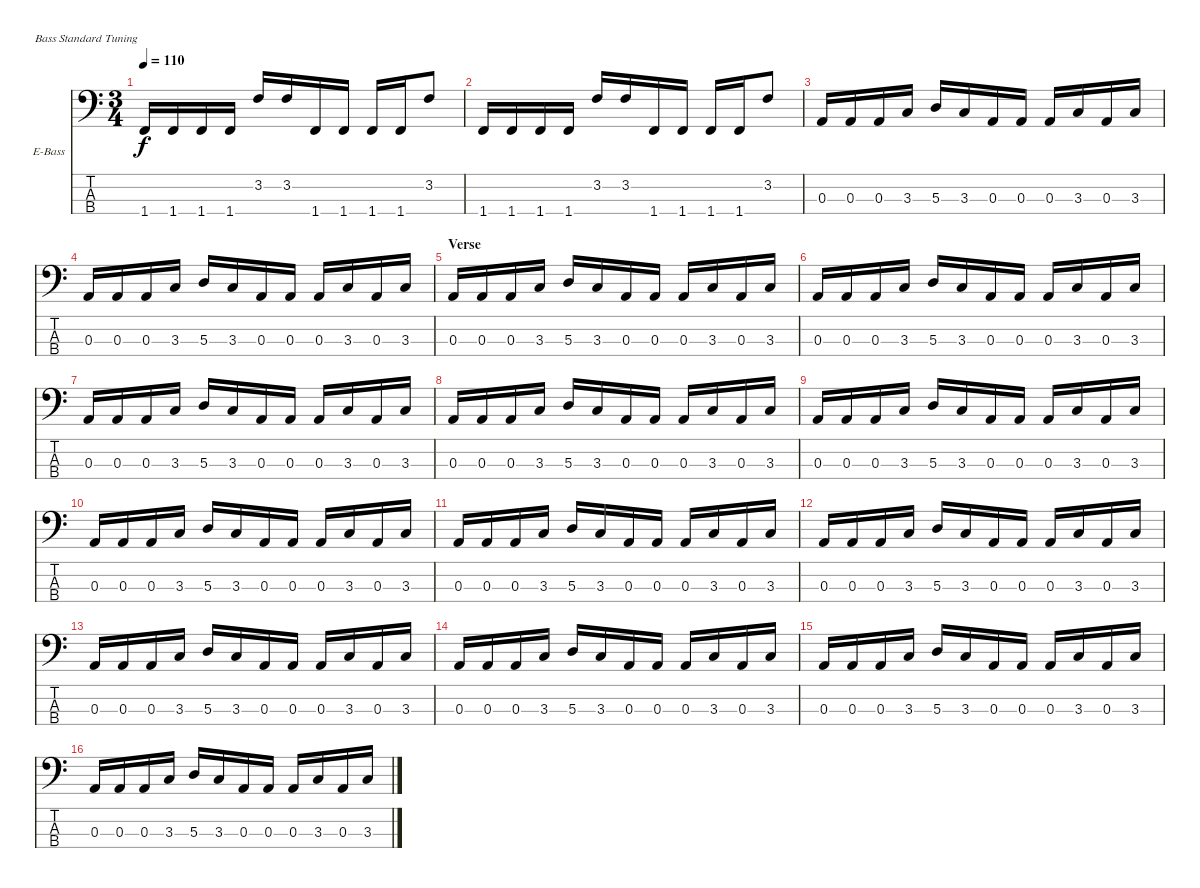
\defaultSystemsLayout 4
\bracketExtendMode nobrackets
\firstSystemTrackNameOrientation horizontal
\otherSystemsTrackNameOrientation horizontal
\track ("Electric Bass" "E-Bass") {instrument electricbassfinger}
\staff {score tabs}
\tuning (G2 D2 A1 E1)
\ts (3 4)
\tempo 110
\clef f4
\ks c
1.4.16{dy f} 1.4.16 1.4.16 1.4.16 3.2.16 3.2.16 1.4.16 1.4.16 1.4.16 1.4.16 3.2.8 |
1.4.16 1.4.16 1.4.16 1.4.16 3.2.16 3.2.16 1.4.16 1.4.16 1.4.16 1.4.16 3.2.8 |
0.3.16 0.3.16 0.3.16 3.3.16 5.3.16 3.3.16 0.3.16 0.3.16 0.3.16 3.3.16 0.3.16 3.3.16 |
0.3.16 0.3.16 0.3.16 3.3.16 5.3.16 3.3.16 0.3.16 0.3.16 0.3.16 3.3.16 0.3.16 3.3.16 |
\section ("" "Verse")
0.3.16 0.3.16 0.3.16 3.3.16 5.3.16 3.3.16 0.3.16 0.3.16 0.3.16 3.3.16 0.3.16 3.3.16 |
0.3.16 0.3.16 0.3.16 3.3.16 5.3.16 3.3.16 0.3.16 0.3.16 0.3.16 3.3.16 0.3.16 3.3.16 |
0.3.16 0.3.16 0.3.16 3.3.16 5.3.16 3.3.16 0.3.16 0.3.16 0.3.16 3.3.16 0.3.16 3.3.16 |
0.3.16 0.3.16 0.3.16 3.3.16 5.3.16 3.3.16 0.3.16 0.3.16 0.3.16 3.3.16 0.3.16 3.3.16 |
0.3.16 0.3.16 0.3.16 3.3.16 5.3.16 3.3.16 0.3.16 0.3.16 0.3.16 3.3.16 0.3.16 3.3.16 |
0.3.16 0.3.16 0.3.16 3.3.16 5.3.16 3.3.16 0.3.16 0.3.16 0.3.16 3.3.16 0.3.16 3.3.16 |
0.3.16 0.3.16 0.3.16 3.3.16 5.3.16 3.3.16 0.3.16 0.3.16 0.3.16 3.3.16 0.3.16 3.3.16 |
0.3.16 0.3.16 0.3.16 3.3.16 5.3.16 3.3.16 0.3.16 0.3.16 0.3.16 3.3.16 0.3.16 3.3.16 |
0.3.16 0.3.16 0.3.16 3.3.16 5.3.16 3.3.16 0.3.16 0.3.16 0.3.16 3.3.16 0.3.16 3.3.16 |
0.3.16 0.3.16 0.3.16 3.3.16 5.3.16 3.3.16 0.3.16 0.3.16 0.3.16 3.3.16 0.3.16 3.3.16 |
0.3.16 0.3.16 0.3.16 3.3.16 5.3.16 3.3.16 0.3.16 0.3.16 0.3.16 3.3.16 0.3.16 3.3.16 |
0.3.16 0.3.16 0.3.16 3.3.16 5.3.16 3.3.16 0.3.16 0.3.16 0.3.16 3.3.16 0.3.16 3.3.16
